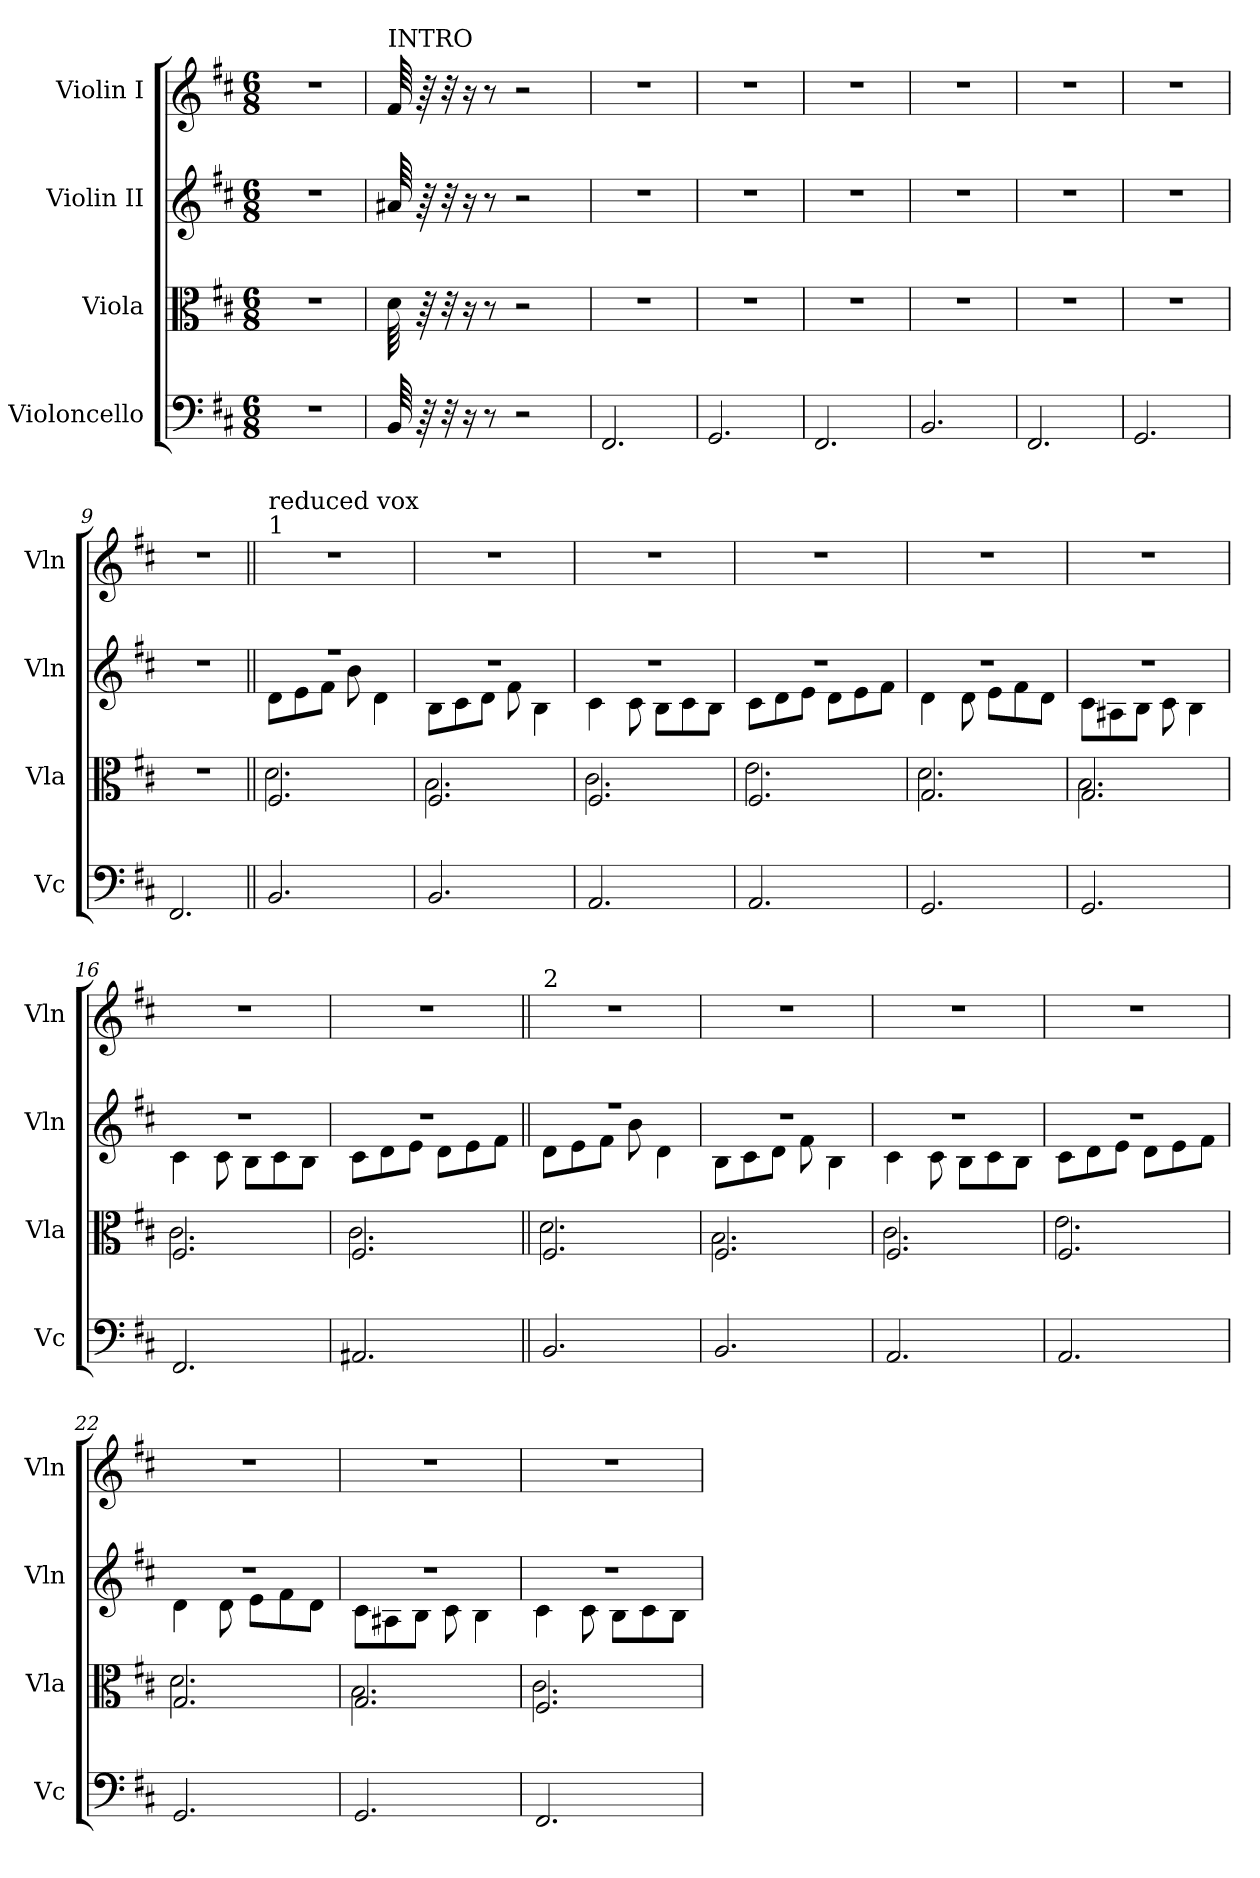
**kern	**kern	**kern	**kern
*part4	*part3	*part2	*part1
*staff4	*staff3	*staff2	*staff1
*I"Violoncello	*I"Viola	*I"Violin II	*I"Violin I
*I'Vc	*I'Vla	*I'Vln	*I'Vln
*clefF4	*clefC3	*clefG2	*clefG2
*k[f#c#]	*k[f#c#]	*k[f#c#]	*k[f#c#]
*M6/8	*M6/8	*M6/8	*M6/8
*MM63	*MM63	*MM63	*MM63
=1	=1	=1	=1
2.r	2.r	2.r	2.r
=2	=2	=2	=2
!	!	!	!LO:TX:a:t=INTRO
64BB/	64d\	64a#X/	64f#/
64r	64r	64r	64r
32r	32r	32r	32r
16r	16r	16r	16r
8r	8r	8r	8r
2r	2r	2r	2r
=3	=3	=3	=3
2.FF#/	2.r	2.r	2.r
=4	=4	=4	=4
2.GG/	2.r	2.r	2.r
=5	=5	=5	=5
2.FF#/	2.r	2.r	2.r
=6	=6	=6	=6
2.BB/	2.r	2.r	2.r
=7	=7	=7	=7
2.FF#/	2.r	2.r	2.r
=8	=8	=8	=8
2.GG/	2.r	2.r	2.r
=9	=9	=9	=9
2.FF#/	2.r	2.r	2.r
=10||	=10||	=10||	=10||
*	*^	*^	*
!	!	!	!	!	!LO:TX:a:t=1
!	!	!	!	!	!LO:TX:a:t=reduced vox
2.BB/	2.F#/	2.d\	2.r	8d\L	2.r
.	.	.	.	8e\	.
.	.	.	.	8f#\J	.
.	.	.	.	8b\	.
.	.	.	.	4d\	.
=11	=11	=11	=11	=11	=11
2.BB/	2.F#/	2.B\	2.r	8B\L	2.r
.	.	.	.	8c#\	.
.	.	.	.	8d\J	.
.	.	.	.	8f#\	.
.	.	.	.	4B\	.
=12	=12	=12	=12	=12	=12
2.AA/	2.F#/	2.c#\	2.r	4c#\	2.r
.	.	.	.	8c#\	.
.	.	.	.	8B\L	.
.	.	.	.	8c#\	.
.	.	.	.	8B\J	.
=13	=13	=13	=13	=13	=13
2.AA/	2.F#/	2.e\	2.r	8c#\L	2.r
.	.	.	.	8d\	.
.	.	.	.	8e\J	.
.	.	.	.	8d\L	.
.	.	.	.	8e\	.
.	.	.	.	8f#\J	.
=14	=14	=14	=14	=14	=14
2.GG/	2.G/	2.d\	2.r	4d\	2.r
.	.	.	.	8d\	.
.	.	.	.	8e\L	.
.	.	.	.	8f#\	.
.	.	.	.	8d\J	.
=15	=15	=15	=15	=15	=15
2.GG/	2.G/	2.B\	2.r	8c#\L	2.r
.	.	.	.	8A#X\	.
.	.	.	.	8B\J	.
.	.	.	.	8c#\	.
.	.	.	.	4B\	.
=16	=16	=16	=16	=16	=16
2.FF#/	2.F#/	2.c#\	2.r	4c#\	2.r
.	.	.	.	8c#\	.
.	.	.	.	8B\L	.
.	.	.	.	8c#\	.
.	.	.	.	8B\J	.
=17	=17	=17	=17	=17	=17
2.AA#X/	2.F#/	2.c#\	2.r	8c#\L	2.r
.	.	.	.	8d\	.
.	.	.	.	8e\J	.
.	.	.	.	8d\L	.
.	.	.	.	8e\	.
.	.	.	.	8f#\J	.
=18||	=18||	=18||	=18||	=18||	=18||
!	!	!	!	!	!LO:TX:a:t=2
2.BB/	2.F#/	2.d\	2.r	8d\L	2.r
.	.	.	.	8e\	.
.	.	.	.	8f#\J	.
.	.	.	.	8b\	.
.	.	.	.	4d\	.
=19	=19	=19	=19	=19	=19
2.BB/	2.F#/	2.B\	2.r	8B\L	2.r
.	.	.	.	8c#\	.
.	.	.	.	8d\J	.
.	.	.	.	8f#\	.
.	.	.	.	4B\	.
=20	=20	=20	=20	=20	=20
2.AA/	2.F#/	2.c#\	2.r	4c#\	2.r
.	.	.	.	8c#\	.
.	.	.	.	8B\L	.
.	.	.	.	8c#\	.
.	.	.	.	8B\J	.
=21	=21	=21	=21	=21	=21
2.AA/	2.F#/	2.e\	2.r	8c#\L	2.r
.	.	.	.	8d\	.
.	.	.	.	8e\J	.
.	.	.	.	8d\L	.
.	.	.	.	8e\	.
.	.	.	.	8f#\J	.
=22	=22	=22	=22	=22	=22
2.GG/	2.G/	2.d\	2.r	4d\	2.r
.	.	.	.	8d\	.
.	.	.	.	8e\L	.
.	.	.	.	8f#\	.
.	.	.	.	8d\J	.
=23	=23	=23	=23	=23	=23
2.GG/	2.G/	2.B\	2.r	8c#\L	2.r
.	.	.	.	8A#X\	.
.	.	.	.	8B\J	.
.	.	.	.	8c#\	.
.	.	.	.	4B\	.
=24	=24	=24	=24	=24	=24
2.FF#/	2.F#/	2.c#\	2.r	4c#\	2.r
.	.	.	.	8c#\	.
.	.	.	.	8B\L	.
.	.	.	.	8c#\	.
.	.	.	.	8B\J	.
*	*v	*v	*	*	*
*	*	*v	*v	*
=	=	=	=
*-	*-	*-	*-
